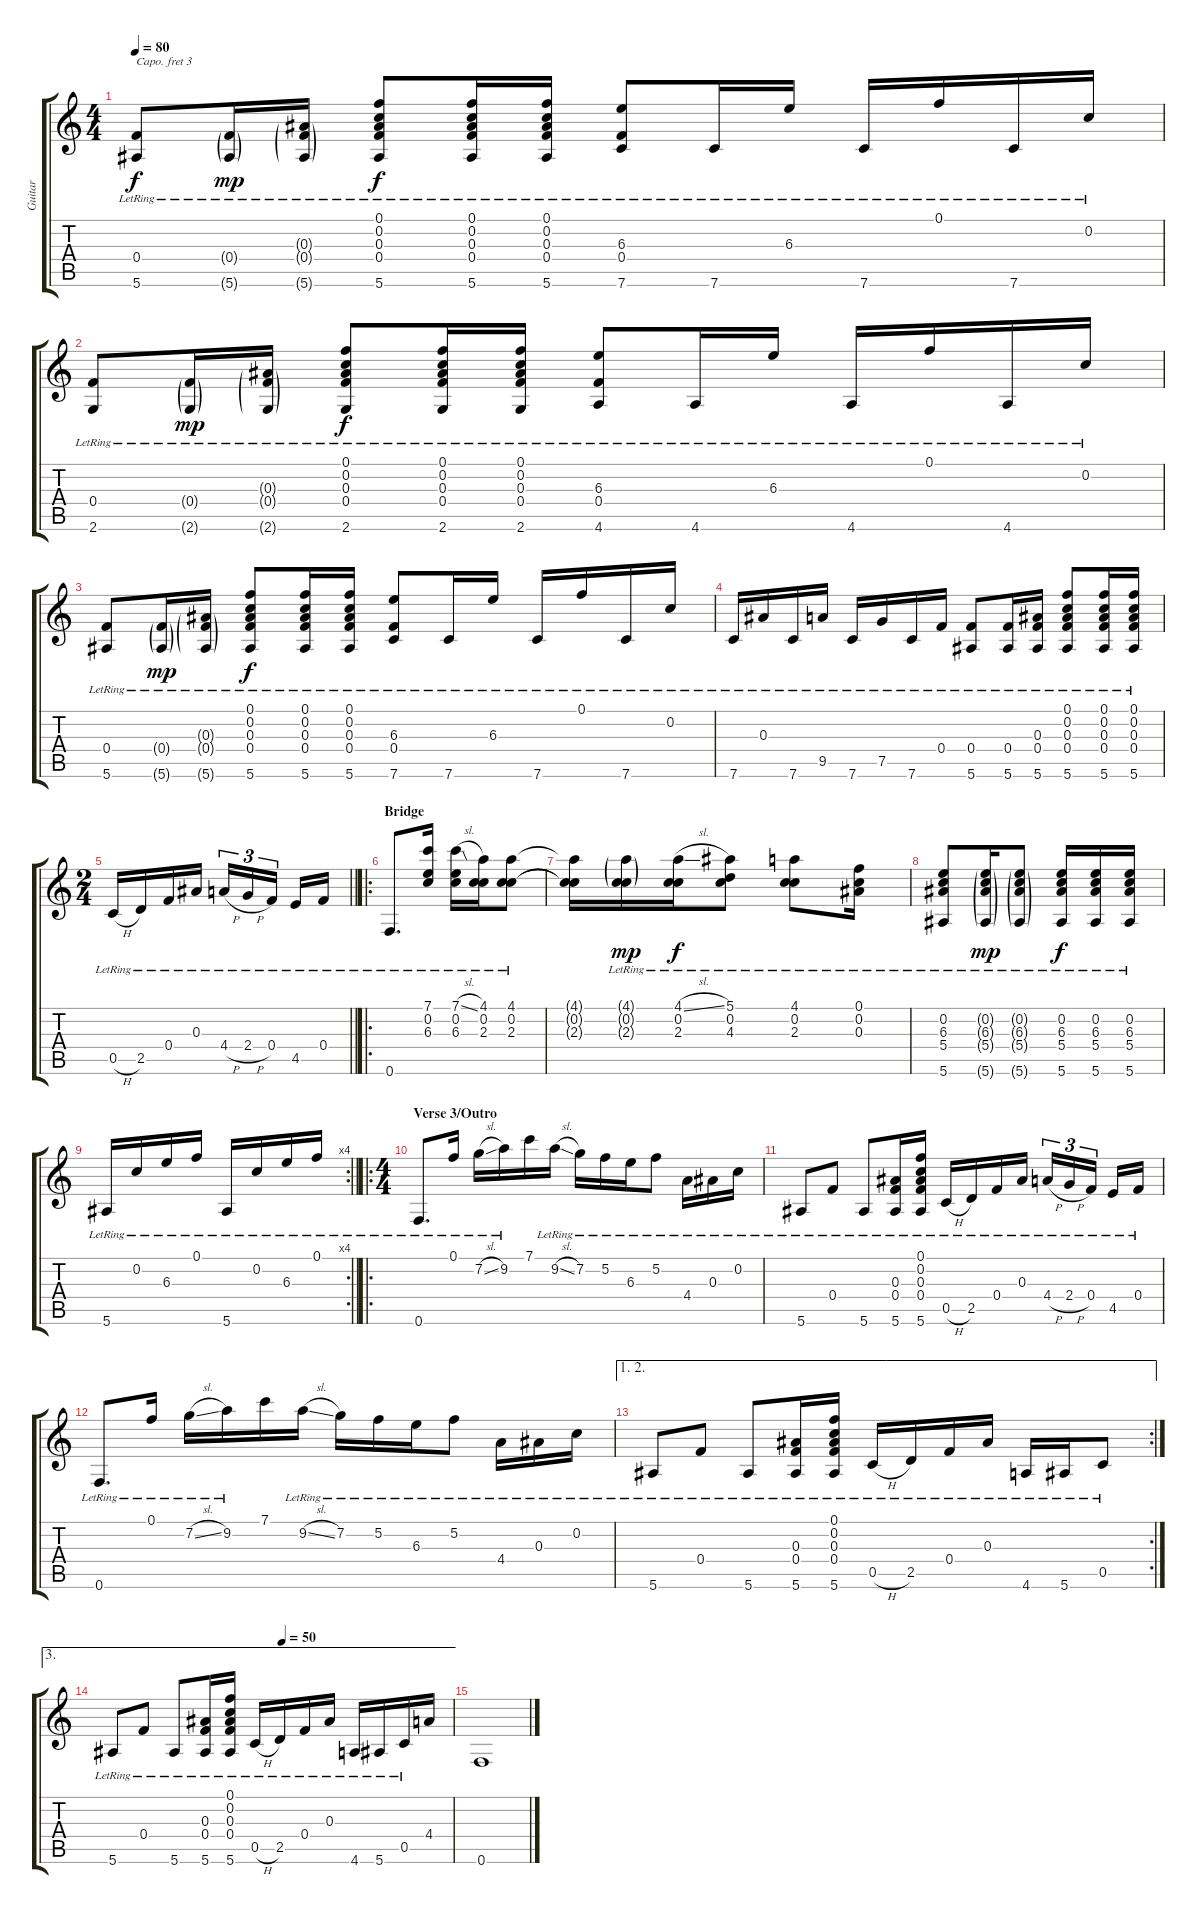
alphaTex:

\track ("Guitar" "Guitar") {instrument acousticguitarsteel}
\staff {score tabs}
\capo 3
\tuning (D4 A3 G3 D3 A2 D2) {hide}
\ts (4 4)
\tempo 80
\clef g2
\ks c
(0.4{lr} 5.6{lr}).8{dy f} (0.4{g lr} 5.6{g lr}).16{dy mp} (0.3{g lr} 0.4{g lr} 5.6{g lr}).16 (0.1{lr} 0.2{lr} 0.3{lr} 0.4{lr} 5.6{lr}).8{dy f} (0.1{lr} 0.2{lr} 0.3{lr} 0.4{lr} 5.6{lr}).16 (0.1{lr} 0.2{lr} 0.3{lr} 0.4{lr} 5.6{lr}).16 (6.3{lr} 0.4{lr} 7.6{lr}).8 7.6{lr}.16 6.3{lr}.16 7.6{lr}.16 0.1{lr}.16 7.6{lr}.16 0.2{lr}.16 |
(0.4{lr} 2.6{lr}).8 (0.4{g lr} 2.6{g lr}).16{dy mp} (0.3{g lr} 0.4{g lr} 2.6{g lr}).16 (0.1{lr} 0.2{lr} 0.3{lr} 0.4{lr} 2.6{lr}).8{dy f} (0.1{lr} 0.2{lr} 0.3{lr} 0.4{lr} 2.6{lr}).16 (0.1{lr} 0.2{lr} 0.3{lr} 0.4{lr} 2.6{lr}).16 (6.3{lr} 0.4{lr} 4.6{lr}).8 4.6{lr}.16 6.3{lr}.16 4.6{lr}.16 0.1{lr}.16 4.6{lr}.16 0.2{lr}.16 |
(0.4{lr} 5.6{lr}).8 (0.4{g lr} 5.6{g lr}).16{dy mp} (0.3{g lr} 0.4{g lr} 5.6{g lr}).16 (0.1{lr} 0.2{lr} 0.3{lr} 0.4{lr} 5.6{lr}).8{dy f} (0.1{lr} 0.2{lr} 0.3{lr} 0.4{lr} 5.6{lr}).16 (0.1{lr} 0.2{lr} 0.3{lr} 0.4{lr} 5.6{lr}).16 (6.3{lr} 0.4{lr} 7.6{lr}).8 7.6{lr}.16 6.3{lr}.16 7.6{lr}.16 0.1{lr}.16 7.6{lr}.16 0.2{lr}.16 |
7.6{lr}.16 0.3{lr}.16 7.6{lr}.16 9.5{lr}.16 7.6{lr}.16 7.5{lr}.16 7.6{lr}.16 0.4{lr}.16 (0.4{lr} 5.6{lr}).8 (0.4{lr} 5.6{lr}).16 (0.3{lr} 0.4{lr} 5.6{lr}).16 (0.1{lr} 0.2{lr} 0.3{lr} 0.4{lr} 5.6{lr}).8 (0.1{lr} 0.2{lr} 0.3{lr} 0.4{lr} 5.6{lr}).16 (0.1{lr} 0.2{lr} 0.3{lr} 0.4{lr} 5.6{lr}).16 |
\ts (2 4)
\barLineRight lightlight
0.5{h lr}.16 2.5{lr}.16 0.4{lr}.16 0.3{lr}.16 4.4{h lr}.16{tu (3 2)} 2.4{h lr}.16{tu (3 2)} 0.4{lr}.16{tu (3 2) beam splitsecondary} 4.5{lr}.16 0.4{lr}.16 |
\ro
\section ("" "Bridge")
0.6{lr}.8{d} (7.1{lr} 0.2{lr} 6.3{lr}).16 (7.1{sl lr} 0.2{lr} 6.3{lr}).16 (4.1{lr} 0.2{lr} 2.3{lr}).16 (4.1{lr} 0.2{lr} 2.3{lr}).8 |
(4.1{t} 0.2{t} 2.3{t}).16 (4.1{g lr} 0.2{g lr} 2.3{g lr}).16{dy mp} (4.1{sl lr} 0.2{lr} 2.3{lr}).16{dy f} (5.1{lr} 0.2{lr} 4.3{lr}).8 (4.1{lr} 0.2{lr} 2.3{lr}).8 (0.1{lr} 0.2{lr} 0.3{lr}).16 |
(0.2{lr} 6.3{lr} 5.4{lr} 5.6{lr}).8 (0.2{g lr} 6.3{g lr} 5.4{g lr} 5.6{g lr}).16{dy mp} (0.2{g lr} 6.3{g lr} 5.4{g lr} 5.6{g lr}).8 (0.2{lr} 6.3{lr} 5.4{lr} 5.6{lr}).16{dy f} (0.2{lr} 6.3{lr} 5.4{lr} 5.6{lr}).16 (0.2{lr} 6.3{lr} 5.4{lr} 5.6{lr}).16 |
\rc 4
\barLineRight lightlight
5.6{lr}.16 0.2{lr}.16 6.3{lr}.16 0.1{lr}.16 5.6{lr}.16 0.2{lr}.16 6.3{lr}.16 0.1{lr}.16 |
\ro
\ts (4 4)
\section ("" "Verse 3/Outro")
0.6{lr}.8{d} 0.1{lr}.16 7.2{sl lr}.16 9.2{lr}.16 7.1.16 9.2{sl lr}.16 7.2{lr}.16 5.2{lr}.16 6.3{lr}.16 5.2{lr}.8 4.4{lr}.16 0.3{lr}.16 0.2{lr}.16 |
5.6{lr}.8 0.4{lr}.8 5.6{lr}.8 (0.3{lr} 0.4{lr} 5.6{lr}).16 (0.1{lr} 0.2{lr} 0.3{lr} 0.4{lr} 5.6{lr}).16 0.5{h lr}.16 2.5{lr}.16 0.4{lr}.16 0.3{lr}.16 4.4{h lr}.16{tu (3 2)} 2.4{h lr}.16{tu (3 2)} 0.4{lr}.16{tu (3 2) beam splitsecondary} 4.5{lr}.16 0.4{lr}.16 |
0.6{lr}.8{d} 0.1{lr}.16 7.2{sl lr}.16 9.2{lr}.16 7.1.16 9.2{sl lr}.16 7.2{lr}.16 5.2{lr}.16 6.3{lr}.16 5.2{lr}.8 4.4{lr}.16 0.3{lr}.16 0.2{lr}.16 |
\ae (1 2)
\rc 2
5.6{lr}.8 0.4{lr}.8 5.6{lr}.8 (0.3{lr} 0.4{lr} 5.6{lr}).16 (0.1{lr} 0.2{lr} 0.3{lr} 0.4{lr} 5.6{lr}).16 0.5{h lr}.16 2.5{lr}.16 0.4{lr}.16 0.3{lr}.16 4.6{lr}.16 5.6{lr}.16 0.5{lr}.8 |
\ae 3
\tempo (50 0.5)
5.6{lr}.8 0.4{lr}.8 5.6{lr}.8 (0.3{lr} 0.4{lr} 5.6{lr}).16 (0.1{lr} 0.2{lr} 0.3{lr} 0.4{lr} 5.6{lr}).16 0.5{h lr}.16 2.5{lr}.16 0.4{lr}.16 0.3{lr}.16 4.6{lr}.16 5.6{lr}.16 0.5{lr}.16 4.4.16 |
0.6.1
